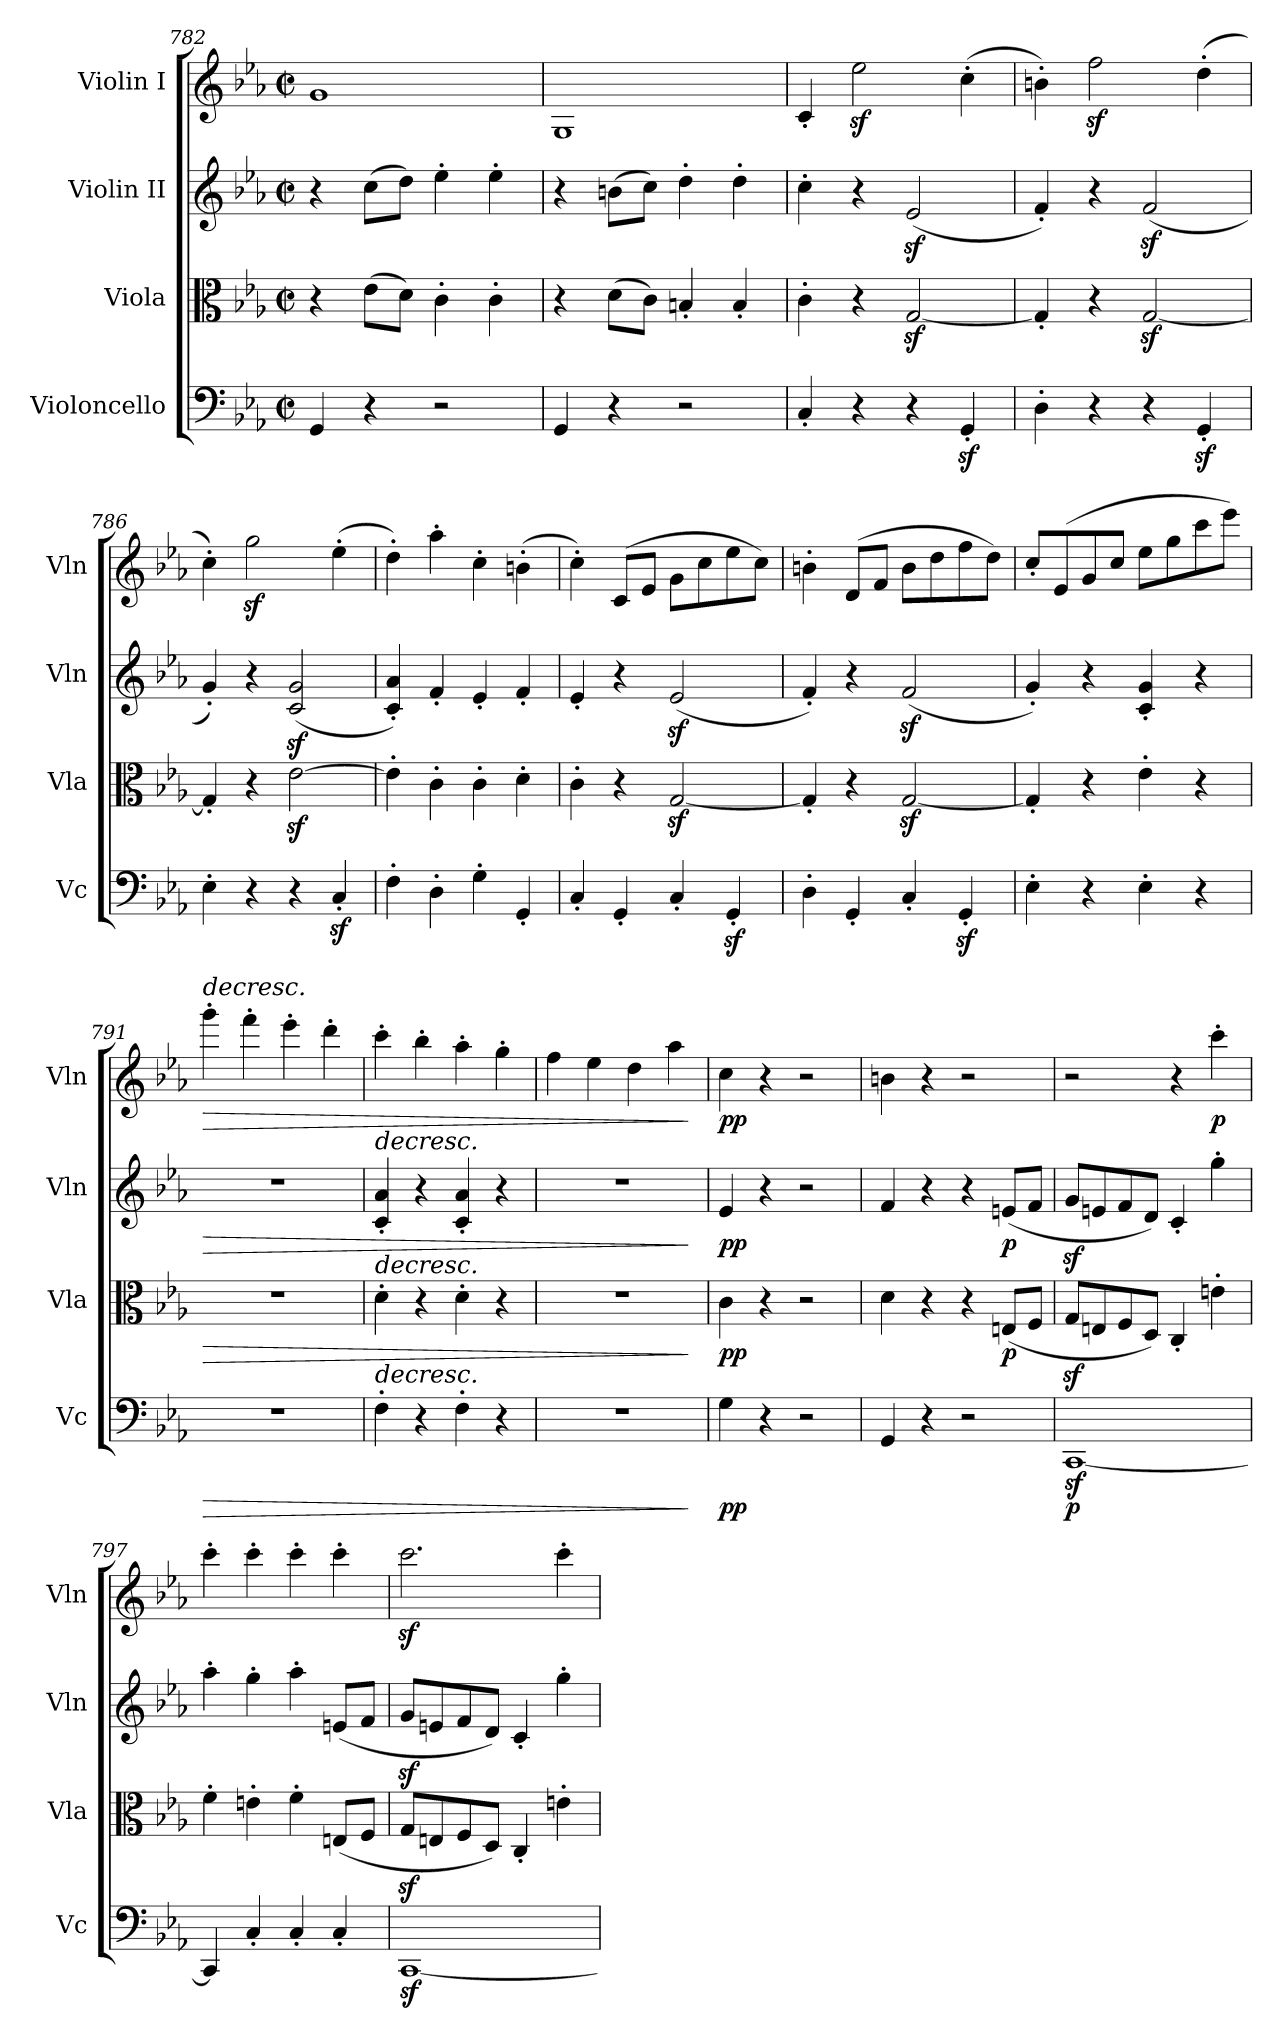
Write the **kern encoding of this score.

**kern	**dynam	**kern	**dynam	**kern	**dynam	**kern	**dynam
*part4	*part4	*part3	*part3	*part2	*part2	*part1	*part1
*staff4	*staff4	*staff3	*staff3	*staff2	*staff2	*staff1	*staff1
*I"Violoncello	*	*I"Viola	*	*I"Violin II	*	*I"Violin I	*
*I'Vc	*	*I'Vla	*	*I'Vln	*	*I'Vln	*
*clefF4	*	*clefC3	*	*clefG2	*	*clefG2	*
*k[b-e-a-]	*	*k[b-e-a-]	*	*k[b-e-a-]	*	*k[b-e-a-]	*
*M2/2	*	*M2/2	*	*M2/2	*	*M2/2	*
*met(c|)	*	*met(c|)	*	*met(c|)	*	*met(c|)	*
=782	=782	=782	=782	=782	=782	=782	=782
4GG/	.	4r	.	4r	.	1g	.
4r	.	(8e-\L	.	(8cc\L	.	.	.
.	.	8d\J)	.	8dd\J)	.	.	.
2r	.	4c'\	.	4ee-'\	.	.	.
.	.	4c'\	.	4ee-'\	.	.	.
=783	=783	=783	=783	=783	=783	=783	=783
4GG/	.	4r	.	4r	.	1G	.
4r	.	(8d\L	.	(8bn\L	.	.	.
.	.	8c\J)	.	8cc\J)	.	.	.
2r	.	4Bn'/	.	4dd'\	.	.	.
.	.	4B'/	.	4dd'\	.	.	.
=784	=784	=784	=784	=784	=784	=784	=784
4C'/	.	4c'\	.	4cc'\	.	4c'/	.
4r	.	4r	.	4r	.	2ee-z<\	.
4r	.	[2Gz</	.	(2e-z</	.	.	.
4GGz<'/	.	.	.	.	.	(4cc'\	.
=785	=785	=785	=785	=785	=785	=785	=785
4D'\	.	4G'/]	.	4f'/)	.	4bn'\)	.
4r	.	4r	.	4r	.	2ffz<\	.
4r	.	[2Gz</	.	(2fz</	.	.	.
4GGz<'/	.	.	.	.	.	(4dd'\	.
=786	=786	=786	=786	=786	=786	=786	=786
4E-'\	.	4G'/]	.	4g'/)	.	4cc'\)	.
4r	.	4r	.	4r	.	2ggz<\	.
4r	.	[2e-z<\	.	(2c/z< 2g/z<	.	.	.
4Cz<'/	.	.	.	.	.	(4ee-'\	.
=787	=787	=787	=787	=787	=787	=787	=787
4F'\	.	4e-'\]	.	4c/' 4a-/')	.	4dd'\)	.
4D'\	.	4c'\	.	4f'/	.	4aa-'\	.
4G'\	.	4c'\	.	4e-'/	.	4cc'\	.
4GG'/	.	4d'\	.	4f'/	.	(4bn'\	.
!!LO:LB:g=z
=788	=788	=788	=788	=788	=788	=788	=788
4C'/	.	4c'\	.	4e-'/	.	4cc'\)	.
4GG'/	.	4r	.	4r	.	(8c/L	.
.	.	.	.	.	.	8e-/J	.
4C'/	.	[2Gz</	.	(2e-z</	.	8g\L	.
.	.	.	.	.	.	8cc\	.
4GGz<'/	.	.	.	.	.	8ee-\	.
.	.	.	.	.	.	8cc\J)	.
=789	=789	=789	=789	=789	=789	=789	=789
4D'\	.	4G'/]	.	4f'/)	.	4bn'\	.
4GG'/	.	4r	.	4r	.	(8d/L	.
.	.	.	.	.	.	8f/J	.
4C'/	.	[2Gz</	.	(2fz</	.	8b\L	.
.	.	.	.	.	.	8dd\	.
4GGz<'/	.	.	.	.	.	8ff\	.
.	.	.	.	.	.	8dd\J)	.
=790	=790	=790	=790	=790	=790	=790	=790
4E-'\	.	4G'/]	.	4g'/)	.	8cc'/L	.
.	.	.	.	.	.	(8e-/	.
4r	.	4r	.	4r	.	8g/	.
.	.	.	.	.	.	8cc/J	.
4E-'\	.	4e-'\	.	4c/' 4g/'	.	8ee-\L	.
.	.	.	.	.	.	8gg\	.
4r	.	4r	.	4r	.	8ccc\	.
.	.	.	.	.	.	8eee-\J)	.
=791	=791	=791	=791	=791	=791	=791	=791
!	!	!	!	!	!	!LO:TX:a:i:t=decresc.	!
!	!LO:HP:b	!	!LO:HP:b	!	!LO:HP:b	!	!LO:HP:b
1r	>	1r	>	1r	>	4ggg'\	>
.	.	.	.	.	.	4fff'\	.
.	.	.	.	.	.	4eee-'\	.
.	.	.	.	.	.	4ddd'\	.
=792	=792	=792	=792	=792	=792	=792	=792
!	!	!	!	!LO:TX:a:i:t=decresc.	!	!	!
!	!	!LO:TX:a:i:t=decresc.	!	!	!	!	!
!LO:TX:a:i:t=decresc.	!	!	!	!	!	!	!
4F'\	.	4d'\	.	4c/' 4a-/'	.	4ccc'\	.
4r	.	4r	.	4r	.	4bb-'\	.
4F'\	.	4d'\	.	4c/' 4a-/'	.	4aa-'\	.
4r	.	4r	.	4r	.	4gg'\	.
=793	=793	=793	=793	=793	=793	=793	=793
1r	.	1r	.	1r	.	4ff\	.
.	.	.	.	.	.	4ee-\	.
.	.	.	.	.	.	4dd\	.
.	.	.	.	.	.	4aa-\	.
.	]	.	]	.	]	.	]
!!LO:PB:g=z
=794	=794	=794	=794	=794	=794	=794	=794
!	!LO:DY:b	!	!LO:DY:b	!	!LO:DY:b	!	!LO:DY:b
4G\	pp	4c\	pp	4e-/	pp	4cc\	pp
4r	.	4r	.	4r	.	4r	.
2r	.	2r	.	2r	.	2r	.
=795	=795	=795	=795	=795	=795	=795	=795
4GG/	.	4d\	.	4f/	.	4bn\	.
4r	.	4r	.	4r	.	4r	.
2r	.	4r	.	4r	.	2r	.
!	!	!	!LO:DY:b	!	!LO:DY:b	!	!
.	.	(8En/L	p	(8en/L	p	.	.
.	.	8F/J	.	8f/J	.	.	.
=796	=796	=796	=796	=796	=796	=796	=796
!	!LO:DY:b	!	!	!	!	!	!
[1CCz>	p	8Gz</L	.	8gz</L	.	2r	.
.	.	8En/	.	8en/	.	.	.
.	.	8F/	.	8f/	.	.	.
.	.	8D/J)	.	8d/J)	.	.	.
.	.	4C'/	.	4c'/	.	4r	.
!	!	!	!	!	!	!	!LO:DY:b
.	.	4en'\	.	4gg'\	.	4ccc'\	p
=797	=797	=797	=797	=797	=797	=797	=797
4CC/]	.	4f'\	.	4aa-'\	.	4ccc'\	.
4C'/	.	4en'\	.	4gg'\	.	4ccc'\	.
4C'/	.	4f'\	.	4aa-'\	.	4ccc'\	.
4C'/	.	(8En/L	.	(8en/L	.	4ccc'\	.
.	.	8F/J	.	8f/J	.	.	.
=798	=798	=798	=798	=798	=798	=798	=798
[1CCz<	.	8Gz</L	.	8gz</L	.	2.cccz<\	.
.	.	8En/	.	8en/	.	.	.
.	.	8F/	.	8f/	.	.	.
.	.	8D/J)	.	8d/J)	.	.	.
.	.	4C'/	.	4c'/	.	.	.
.	.	4en'\	.	4gg'\	.	4ccc'\	.
=	=	=	=	=	=	=	=
*-	*-	*-	*-	*-	*-	*-	*-
